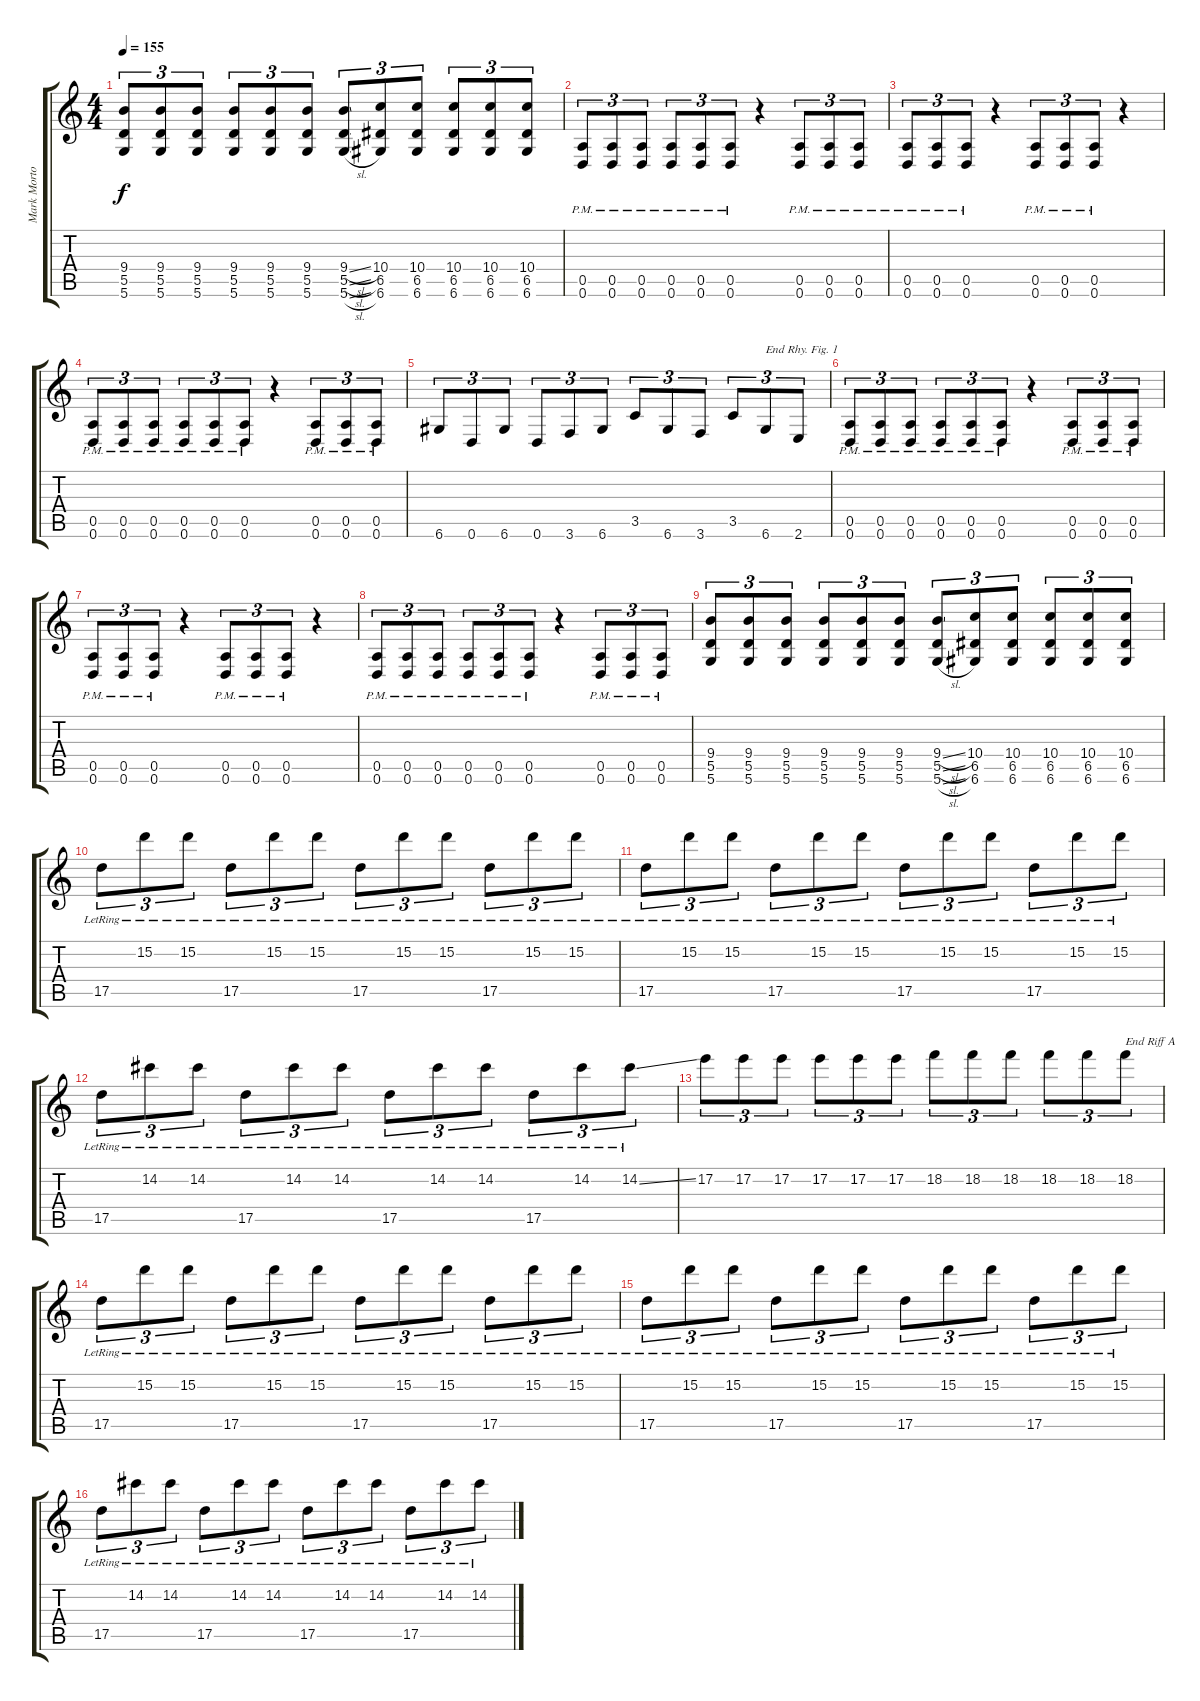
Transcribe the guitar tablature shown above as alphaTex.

\track ("Mark Morton" "Mark Morto") {instrument distortionguitar}
\staff {score tabs}
\tuning (E4 B3 G3 D3 A2 D2) {hide}
\ts (4 4)
\tempo 155
\clef g2
\ks c
(9.4 5.5 5.6).8{tu (3 2) dy f} (9.4 5.5 5.6).8{tu (3 2)} (9.4 5.5 5.6).8{tu (3 2)} (9.4 5.5 5.6).8{tu (3 2)} (9.4 5.5 5.6).8{tu (3 2)} (9.4 5.5 5.6).8{tu (3 2)} (9.4{sl} 5.5{sl} 5.6{sl}).8{tu (3 2)} (10.4 6.5 6.6).8{tu (3 2)} (10.4 6.5 6.6).8{tu (3 2)} (10.4 6.5 6.6).8{tu (3 2)} (10.4 6.5 6.6).8{tu (3 2)} (10.4 6.5 6.6).8{tu (3 2)} |
(0.5{pm} 0.6{pm}).8{tu (3 2)} (0.5{pm} 0.6{pm}).8{tu (3 2)} (0.5{pm} 0.6{pm}).8{tu (3 2)} (0.5{pm} 0.6{pm}).8{tu (3 2)} (0.5{pm} 0.6{pm}).8{tu (3 2)} (0.5{pm} 0.6{pm}).8{tu (3 2)} r.4 (0.5{pm} 0.6{pm}).8{tu (3 2)} (0.5{pm} 0.6{pm}).8{tu (3 2)} (0.5{pm} 0.6{pm}).8{tu (3 2)} |
(0.5{pm} 0.6{pm}).8{tu (3 2)} (0.5{pm} 0.6{pm}).8{tu (3 2)} (0.5{pm} 0.6{pm}).8{tu (3 2)} r.4 (0.5{pm} 0.6{pm}).8{tu (3 2)} (0.5{pm} 0.6{pm}).8{tu (3 2)} (0.5{pm} 0.6{pm}).8{tu (3 2)} r.4 |
(0.5{pm} 0.6{pm}).8{tu (3 2)} (0.5{pm} 0.6{pm}).8{tu (3 2)} (0.5{pm} 0.6{pm}).8{tu (3 2)} (0.5{pm} 0.6{pm}).8{tu (3 2)} (0.5{pm} 0.6{pm}).8{tu (3 2)} (0.5{pm} 0.6{pm}).8{tu (3 2)} r.4 (0.5{pm} 0.6{pm}).8{tu (3 2)} (0.5{pm} 0.6{pm}).8{tu (3 2)} (0.5{pm} 0.6{pm}).8{tu (3 2)} |
6.6.8{tu (3 2)} 0.6.8{tu (3 2)} 6.6.8{tu (3 2)} 0.6.8{tu (3 2)} 3.6.8{tu (3 2)} 6.6.8{tu (3 2)} 3.5.8{tu (3 2)} 6.6.8{tu (3 2)} 3.6.8{tu (3 2)} 3.5.8{tu (3 2)} 6.6.8{tu (3 2) txt "End Rhy. Fig. 1"} 2.6.8{tu (3 2)} |
(0.5{pm} 0.6{pm}).8{tu (3 2)} (0.5{pm} 0.6{pm}).8{tu (3 2)} (0.5{pm} 0.6{pm}).8{tu (3 2)} (0.5{pm} 0.6{pm}).8{tu (3 2)} (0.5{pm} 0.6{pm}).8{tu (3 2)} (0.5{pm} 0.6{pm}).8{tu (3 2)} r.4 (0.5{pm} 0.6{pm}).8{tu (3 2)} (0.5{pm} 0.6{pm}).8{tu (3 2)} (0.5{pm} 0.6{pm}).8{tu (3 2)} |
(0.5{pm} 0.6{pm}).8{tu (3 2)} (0.5{pm} 0.6{pm}).8{tu (3 2)} (0.5{pm} 0.6{pm}).8{tu (3 2)} r.4 (0.5{pm} 0.6{pm}).8{tu (3 2)} (0.5{pm} 0.6{pm}).8{tu (3 2)} (0.5{pm} 0.6{pm}).8{tu (3 2)} r.4 |
(0.5{pm} 0.6{pm}).8{tu (3 2)} (0.5{pm} 0.6{pm}).8{tu (3 2)} (0.5{pm} 0.6{pm}).8{tu (3 2)} (0.5{pm} 0.6{pm}).8{tu (3 2)} (0.5{pm} 0.6{pm}).8{tu (3 2)} (0.5{pm} 0.6{pm}).8{tu (3 2)} r.4 (0.5{pm} 0.6{pm}).8{tu (3 2)} (0.5{pm} 0.6{pm}).8{tu (3 2)} (0.5{pm} 0.6{pm}).8{tu (3 2)} |
(9.4 5.5 5.6).8{tu (3 2)} (9.4 5.5 5.6).8{tu (3 2)} (9.4 5.5 5.6).8{tu (3 2)} (9.4 5.5 5.6).8{tu (3 2)} (9.4 5.5 5.6).8{tu (3 2)} (9.4 5.5 5.6).8{tu (3 2)} (9.4{sl} 5.5{sl} 5.6{sl}).8{tu (3 2)} (10.4 6.5 6.6).8{tu (3 2)} (10.4 6.5 6.6).8{tu (3 2)} (10.4 6.5 6.6).8{tu (3 2)} (10.4 6.5 6.6).8{tu (3 2)} (10.4 6.5 6.6).8{tu (3 2)} |
17.5{lr}.8{tu (3 2)} 15.2{lr}.8{tu (3 2)} 15.2{lr}.8{tu (3 2)} 17.5{lr}.8{tu (3 2)} 15.2{lr}.8{tu (3 2)} 15.2{lr}.8{tu (3 2)} 17.5{lr}.8{tu (3 2)} 15.2{lr}.8{tu (3 2)} 15.2{lr}.8{tu (3 2)} 17.5{lr}.8{tu (3 2)} 15.2{lr}.8{tu (3 2)} 15.2{lr}.8{tu (3 2)} |
17.5{lr}.8{tu (3 2)} 15.2{lr}.8{tu (3 2)} 15.2{lr}.8{tu (3 2)} 17.5{lr}.8{tu (3 2)} 15.2{lr}.8{tu (3 2)} 15.2{lr}.8{tu (3 2)} 17.5{lr}.8{tu (3 2)} 15.2{lr}.8{tu (3 2)} 15.2{lr}.8{tu (3 2)} 17.5{lr}.8{tu (3 2)} 15.2{lr}.8{tu (3 2)} 15.2{lr}.8{tu (3 2)} |
17.5{lr}.8{tu (3 2)} 14.2{lr}.8{tu (3 2)} 14.2{lr}.8{tu (3 2)} 17.5{lr}.8{tu (3 2)} 14.2{lr}.8{tu (3 2)} 14.2{lr}.8{tu (3 2)} 17.5{lr}.8{tu (3 2)} 14.2{lr}.8{tu (3 2)} 14.2{lr}.8{tu (3 2)} 17.5{lr}.8{tu (3 2)} 14.2{lr}.8{tu (3 2)} 14.2{ss lr}.8{tu (3 2)} |
17.2.8{tu (3 2)} 17.2.8{tu (3 2)} 17.2.8{tu (3 2)} 17.2.8{tu (3 2)} 17.2.8{tu (3 2)} 17.2.8{tu (3 2)} 18.2.8{tu (3 2)} 18.2.8{tu (3 2)} 18.2.8{tu (3 2)} 18.2.8{tu (3 2)} 18.2.8{tu (3 2)} 18.2.8{tu (3 2) txt "End Riff A"} |
17.5{lr}.8{tu (3 2)} 15.2{lr}.8{tu (3 2)} 15.2{lr}.8{tu (3 2)} 17.5{lr}.8{tu (3 2)} 15.2{lr}.8{tu (3 2)} 15.2{lr}.8{tu (3 2)} 17.5{lr}.8{tu (3 2)} 15.2{lr}.8{tu (3 2)} 15.2{lr}.8{tu (3 2)} 17.5{lr}.8{tu (3 2)} 15.2{lr}.8{tu (3 2)} 15.2{lr}.8{tu (3 2)} |
17.5{lr}.8{tu (3 2)} 15.2{lr}.8{tu (3 2)} 15.2{lr}.8{tu (3 2)} 17.5{lr}.8{tu (3 2)} 15.2{lr}.8{tu (3 2)} 15.2{lr}.8{tu (3 2)} 17.5{lr}.8{tu (3 2)} 15.2{lr}.8{tu (3 2)} 15.2{lr}.8{tu (3 2)} 17.5{lr}.8{tu (3 2)} 15.2{lr}.8{tu (3 2)} 15.2{lr}.8{tu (3 2)} |
17.5{lr}.8{tu (3 2)} 14.2{lr}.8{tu (3 2)} 14.2{lr}.8{tu (3 2)} 17.5{lr}.8{tu (3 2)} 14.2{lr}.8{tu (3 2)} 14.2{lr}.8{tu (3 2)} 17.5{lr}.8{tu (3 2)} 14.2{lr}.8{tu (3 2)} 14.2{lr}.8{tu (3 2)} 17.5{lr}.8{tu (3 2)} 14.2{lr}.8{tu (3 2)} 14.2{ss lr}.8{tu (3 2)}
